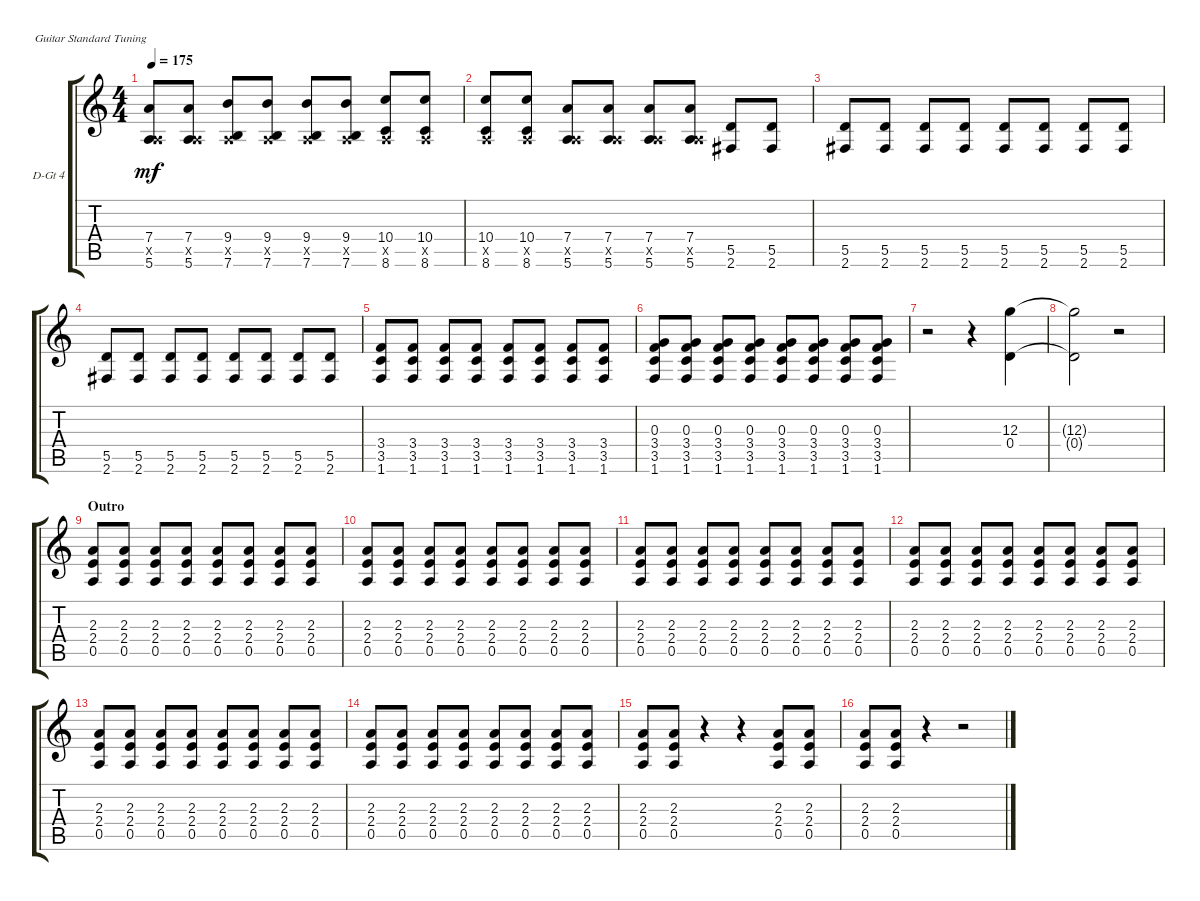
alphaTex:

\defaultSystemsLayout 4
\bracketExtendMode groupsimilarinstruments
\firstSystemTrackNameOrientation horizontal
\otherSystemsTrackNameOrientation horizontal
\track ("Distortion Guitar 4" "D-Gt 4") {instrument distortionguitar}
\staff {score tabs}
\tuning (E4 B3 G3 D3 A2 E2)
\ts (4 4)
\tempo 175
\clef g2
\scale
0.333333
\ks c
(5.6 0.5{x} 7.4).8{dy mf} (5.6 0.5{x} 7.4).8 (7.6 0.5{x} 9.4).8 (7.6 0.5{x} 9.4).8 (7.6 0.5{x} 9.4).8 (7.6 0.5{x} 9.4).8 (8.6 0.5{x} 10.4).8 (8.6 0.5{x} 10.4).8 |
\scale
0.333333 (8.6 0.5{x} 10.4).8 (8.6 0.5{x} 10.4).8 (5.6 0.5{x} 7.4).8 (5.6 0.5{x} 7.4).8 (5.6 0.5{x} 7.4).8 (5.6 0.5{x} 7.4).8 (2.6 5.5).8 (2.6 5.5).8 |
\scale
0.333333 (2.6 5.5).8 (2.6 5.5).8 (2.6 5.5).8 (2.6 5.5).8 (2.6 5.5).8 (2.6 5.5).8 (2.6 5.5).8 (2.6 5.5).8 |
\scale
0.333333 (2.6 5.5).8 (2.6 5.5).8 (2.6 5.5).8 (2.6 5.5).8 (2.6 5.5).8 (2.6 5.5).8 (2.6 5.5).8 (2.6 5.5).8 |
\scale
0.333333 (1.6 3.4 3.5).8 (1.6 3.4 3.5).8 (1.6 3.4 3.5).8 (1.6 3.4 3.5).8 (1.6 3.4 3.5).8 (1.6 3.4 3.5).8 (1.6 3.4 3.5).8 (1.6 3.4 3.5).8 |
\scale
0.333333 (1.6 3.5 3.4 0.3).8 (1.6 3.5 3.4 0.3).8 (1.6 3.5 3.4 0.3).8 (1.6 3.5 3.4 0.3).8 (1.6 3.5 3.4 0.3).8 (1.6 3.5 3.4 0.3).8 (1.6 3.5 3.4 0.3).8 (1.6 3.5 3.4 0.3).8 |
\scale
0.333333 r.2 r.4 (12.3 0.4).4 |
\scale
0.333333 (0.4{t} 12.3{t}).2 r.2 |
\section ("" "Outro")
\scale
0.333333 (0.5 2.4 2.3).8 (2.3 2.4 0.5).8 (0.5 2.4 2.3).8 (2.3 2.4 0.5).8 (0.5 2.4 2.3).8 (2.3 2.4 0.5).8 (0.5 2.4 2.3).8 (2.3 2.4 0.5).8 |
\scale
0.333333 (0.5 2.4 2.3).8 (2.3 2.4 0.5).8 (0.5 2.4 2.3).8 (2.3 2.4 0.5).8 (0.5 2.4 2.3).8 (2.3 2.4 0.5).8 (0.5 2.4 2.3).8 (2.3 2.4 0.5).8 |
\scale
0.333333 (0.5 2.4 2.3).8 (2.3 2.4 0.5).8 (0.5 2.4 2.3).8 (2.3 2.4 0.5).8 (0.5 2.4 2.3).8 (2.3 2.4 0.5).8 (0.5 2.4 2.3).8 (2.3 2.4 0.5).8 |
\scale
0.333333 (0.5 2.4 2.3).8 (2.3 2.4 0.5).8 (0.5 2.4 2.3).8 (2.3 2.4 0.5).8 (0.5 2.4 2.3).8 (2.3 2.4 0.5).8 (0.5 2.4 2.3).8 (2.3 2.4 0.5).8 |
\scale
0.333333 (0.5 2.4 2.3).8 (2.3 2.4 0.5).8 (0.5 2.4 2.3).8 (2.3 2.4 0.5).8 (0.5 2.4 2.3).8 (2.3 2.4 0.5).8 (0.5 2.4 2.3).8 (2.3 2.4 0.5).8 |
(0.5 2.4 2.3).8 (2.3 2.4 0.5).8 (0.5 2.4 2.3).8 (2.3 2.4 0.5).8 (0.5 2.4 2.3).8 (2.3 2.4 0.5).8 (0.5 2.4 2.3).8 (2.3 2.4 0.5).8 |
(0.5 2.4 2.3).8 (2.3 2.4 0.5).8 r.4 r.4 (2.3 2.4 0.5).8 (2.4 2.3 0.5).8 |
(0.5 2.4 2.3).8 (2.3 2.4 0.5).8 r.4 r.2
